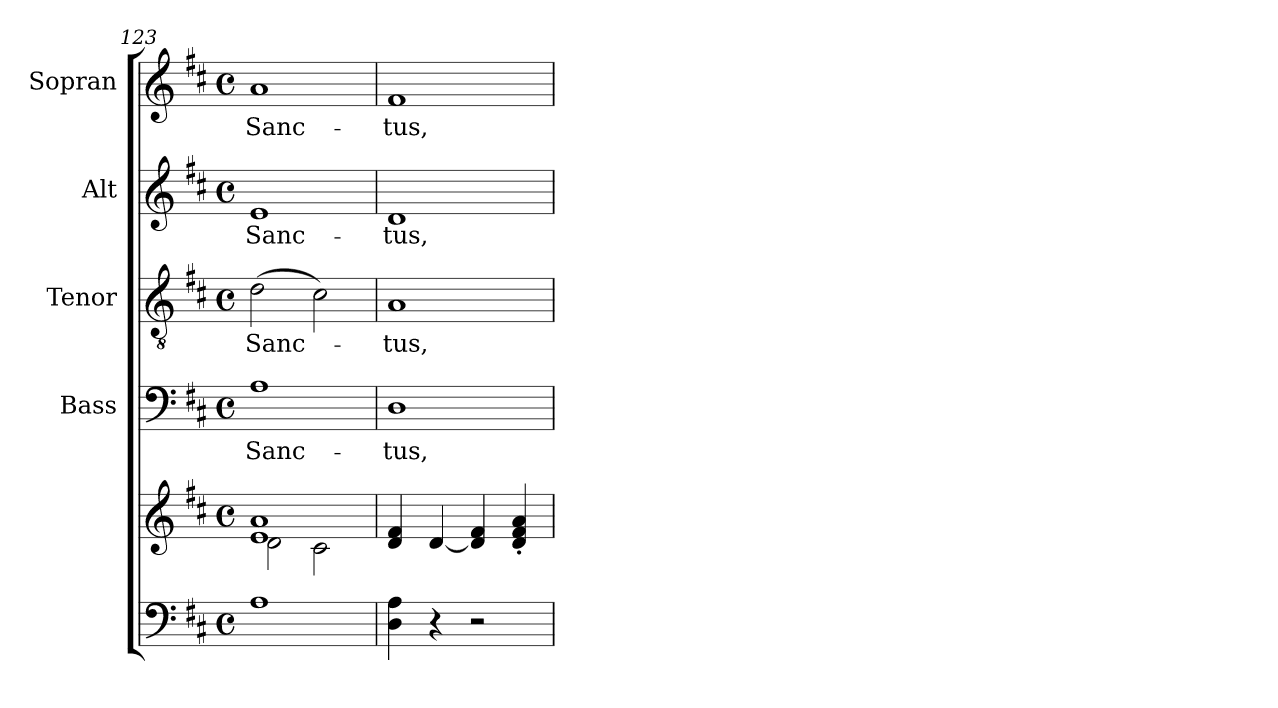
**kern	**kern	**kern	**text	**kern	**text	**kern	**text	**kern	**text
*part5	*part5	*part4	*part4	*part3	*part3	*part2	*part2	*part1	*part1
*staff6	*staff5	*staff4	*staff4	*staff3	*staff3	*staff2	*staff2	*staff1	*staff1
*	*	*I"Bass	*	*I"Tenor	*	*I"Alt	*	*I"Sopran	*
*	*	*I'B.	*	*I'T.	*	*I'A.	*	*I'S.	*
*clefF4	*clefG2	*clefF4	*	*clefGv2	*	*clefG2	*	*clefG2	*
*k[f#c#]	*k[f#c#]	*k[f#c#]	*	*k[f#c#]	*	*k[f#c#]	*	*k[f#c#]	*
*D:	*D:	*D:	*	*D:	*	*D:	*	*D:	*
*M4/4	*M4/4	*M4/4	*	*M4/4	*	*M4/4	*	*M4/4	*
*met(c)	*met(c)	*met(c)	*	*met(c)	*	*met(c)	*	*met(c)	*
=123	=123	=123	=123	=123	=123	=123	=123	=123	=123
*	*^	*	*	*	*	*	*	*	*
!	!	!	!	!LO:LY:b	!	!LO:LY:b	!	!LO:LY:b	!	!LO:LY:b
1A	1e 1a	2d\	1A	Sanc-	(>2d\	Sanc-	1e	Sanc-	1a	Sanc-
.	.	2c#\	.	.	2c#\)	.	.	.	.	.
!!LO:LB:g=z
=124	=124	=124	=124	=124	=124	=124	=124	=124	=124	=124
!	!	!	!	!LO:LY:b	!	!LO:LY:b	!	!LO:LY:b	!	!LO:LY:b
*	*v	*v	*	*	*	*	*	*	*	*
4D\ 4A\	4d/ 4f#/	1D	-tus,	1A	-tus,	1d	-tus,	1f#	-tus,
4r	[4d/	.	.	.	.	.	.	.	.
2r	4d/] 4f#/	.	.	.	.	.	.	.	.
.	4d/'< 4f#/'< 4a/'<	.	.	.	.	.	.	.	.
=	=	=	=	=	=	=	=	=	=
*-	*-	*-	*-	*-	*-	*-	*-	*-	*-
